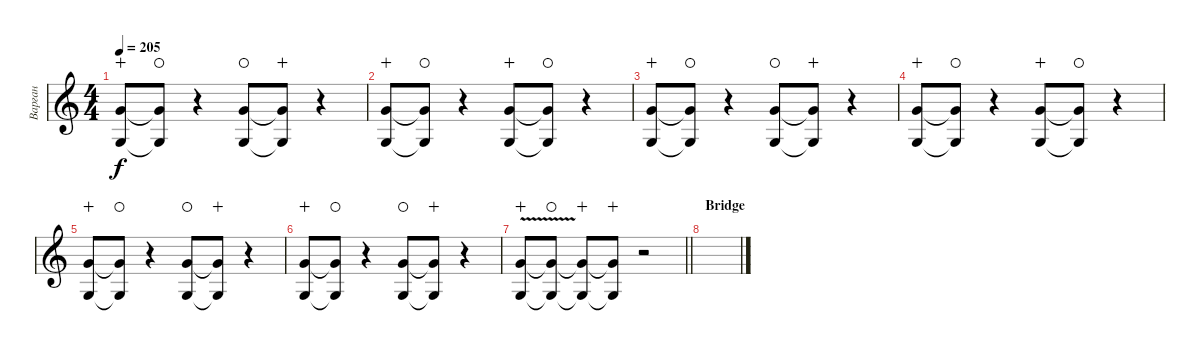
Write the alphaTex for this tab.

\track ("Варган" "Варган") {mute instrument acousticguitarnylon}
\staff {score}
\tuning (E4 B3 G3 D3 A2 E2) {hide}
\ts (4 4)
\tempo 205
\clef g2
\ks aminor
(0.3 3.6).8{dy f wahc} (0.3{t} 3.6{t}).8{waho} r.4 (0.3 3.6).8{waho} (0.3{t} 3.6{t}).8{wahc} r.4 |
(0.3 3.6).8{wahc} (0.3{t} 3.6{t}).8{waho} r.4 (0.3 3.6).8{wahc} (0.3{t} 3.6{t}).8{waho} r.4 |
(0.3 3.6).8{wahc} (0.3{t} 3.6{t}).8{waho} r.4 (0.3 3.6).8{waho} (0.3{t} 3.6{t}).8{wahc} r.4 |
(0.3 3.6).8{wahc} (0.3{t} 3.6{t}).8{waho} r.4 (0.3 3.6).8{wahc} (0.3{t} 3.6{t}).8{waho} r.4 |
(0.3 3.6).8{wahc} (0.3{t} 3.6{t}).8{waho} r.4 (0.3 3.6).8{waho} (0.3{t} 3.6{t}).8{wahc} r.4 |
(0.3 3.6).8{wahc} (0.3{t} 3.6{t}).8{waho} r.4 (0.3 3.6).8{waho} (0.3{t} 3.6{t}).8{wahc} r.4 |
\barLineRight lightlight
(0.3{v} 3.6).8{wahc} (0.3{t} 3.6{t}).8{waho} (0.3{t} 3.6{t}).8{wahc} (0.3{t} 3.6{t}).8{wahc} r.2 |
\section ("" "Bridge")
